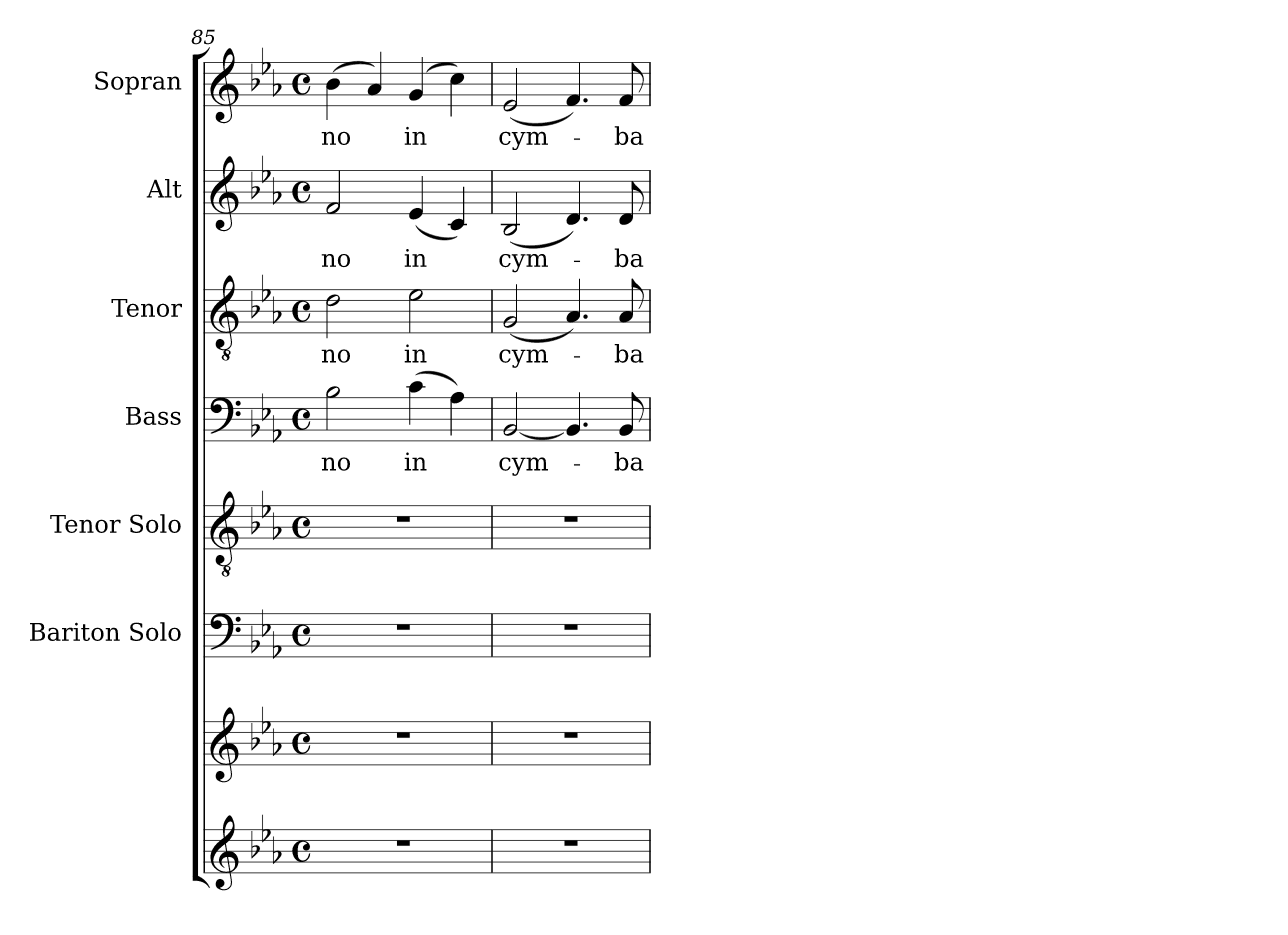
**kern	**kern	**kern	**kern	**kern	**text	**kern	**text	**kern	**text	**kern	**text
*part7	*part7	*part6	*part5	*part4	*part4	*part3	*part3	*part2	*part2	*part1	*part1
*staff8	*staff7	*staff6	*staff5	*staff4	*staff4	*staff3	*staff3	*staff2	*staff2	*staff1	*staff1
*	*	*I"Bariton Solo	*I"Tenor Solo	*I"Bass	*	*I"Tenor	*	*I"Alt	*	*I"Sopran	*
*	*	*	*	*I'B.	*	*I'T.	*	*I'A.	*	*I'S.	*
*clefG2	*clefG2	*clefF4	*clefGv2	*clefF4	*	*clefGv2	*	*clefG2	*	*clefG2	*
*k[b-e-a-]	*k[b-e-a-]	*k[b-e-a-]	*k[b-e-a-]	*k[b-e-a-]	*	*k[b-e-a-]	*	*k[b-e-a-]	*	*k[b-e-a-]	*
*E-:	*E-:	*E-:	*E-:	*E-:	*	*E-:	*	*E-:	*	*E-:	*
*M4/4	*M4/4	*M4/4	*M4/4	*M4/4	*	*M4/4	*	*M4/4	*	*M4/4	*
*met(c)	*met(c)	*met(c)	*met(c)	*met(c)	*	*met(c)	*	*met(c)	*	*met(c)	*
=85	=85	=85	=85	=85	=85	=85	=85	=85	=85	=85	=85
!	!	!	!	!	!LO:LY:b	!	!LO:LY:b	!	!LO:LY:b	!	!LO:LY:b
1r	1r	1r	1r	2B-\	-no	2d\	-no	2f/	-no	(>4b-\	-no
.	.	.	.	.	.	.	.	.	.	4a-/)	.
!	!	!	!	!	!LO:LY:b	!	!LO:LY:b	!	!LO:LY:b	!	!LO:LY:b
.	.	.	.	(>4c\	in	2e-\	in	(<4e-/	in	(4g/	in
.	.	.	.	4A-\)	.	.	.	4c/)	.	4cc\)	.
!!LO:LB:g=z
=86	=86	=86	=86	=86	=86	=86	=86	=86	=86	=86	=86
!	!	!	!	!	!LO:LY:b	!	!LO:LY:b	!	!LO:LY:b	!	!LO:LY:b
1r	1r	1r	1r	[2BB-/	cym-	(<2G/	cym-	(<2B-/	cym-	(<2e-/	cym-
.	.	.	.	4.BB-/]	.	4.A-/)	.	4.d/)	.	4.f/)	.
!	!	!	!	!	!LO:LY:b	!	!LO:LY:b	!	!LO:LY:b	!	!LO:LY:b
.	.	.	.	8BB-/	-ba-	8A-/	-ba-	8d/	-ba-	8f/	-ba-
=	=	=	=	=	=	=	=	=	=	=	=
*-	*-	*-	*-	*-	*-	*-	*-	*-	*-	*-	*-
